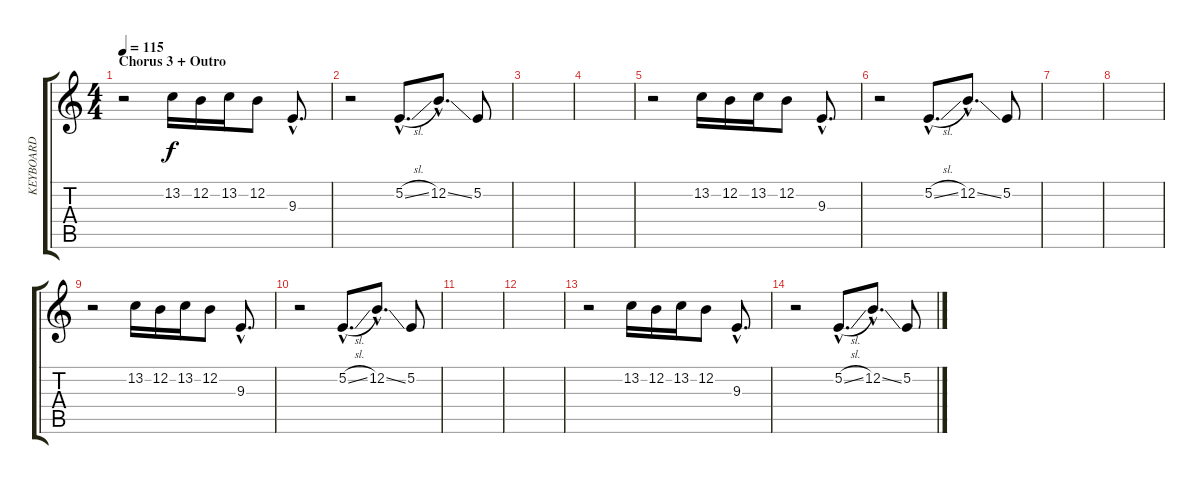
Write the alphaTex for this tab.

\track ("KEYBOARD" "KEYBOARD") {instrument lead1square}
\staff {score tabs}
\tuning (E4 B3 G3 D3 A2 E2) {hide}
\ts (4 4)
\section ("" "Chorus 3 + Outro")
\tempo 115
\clef g2
\ks c
r.2{dy f} 13.2.16 12.2.16 13.2.16 12.2.8 9.3{hac}.8{d} |
r.2 5.2{sl hac}.8{d} 12.2{ss hac}.8{d} 5.2.8 |
|
|
r.2 13.2.16 12.2.16 13.2.16 12.2.8 9.3{hac}.8{d} |
r.2 5.2{sl hac}.8{d} 12.2{ss hac}.8{d} 5.2.8 |
|
|
r.2 13.2.16 12.2.16 13.2.16 12.2.8 9.3{hac}.8{d} |
r.2 5.2{sl hac}.8{d} 12.2{ss hac}.8{d} 5.2.8 |
|
|
r.2 13.2.16 12.2.16 13.2.16 12.2.8 9.3{hac}.8{d} |
r.2 5.2{sl hac}.8{d} 12.2{ss hac}.8{d} 5.2.8
